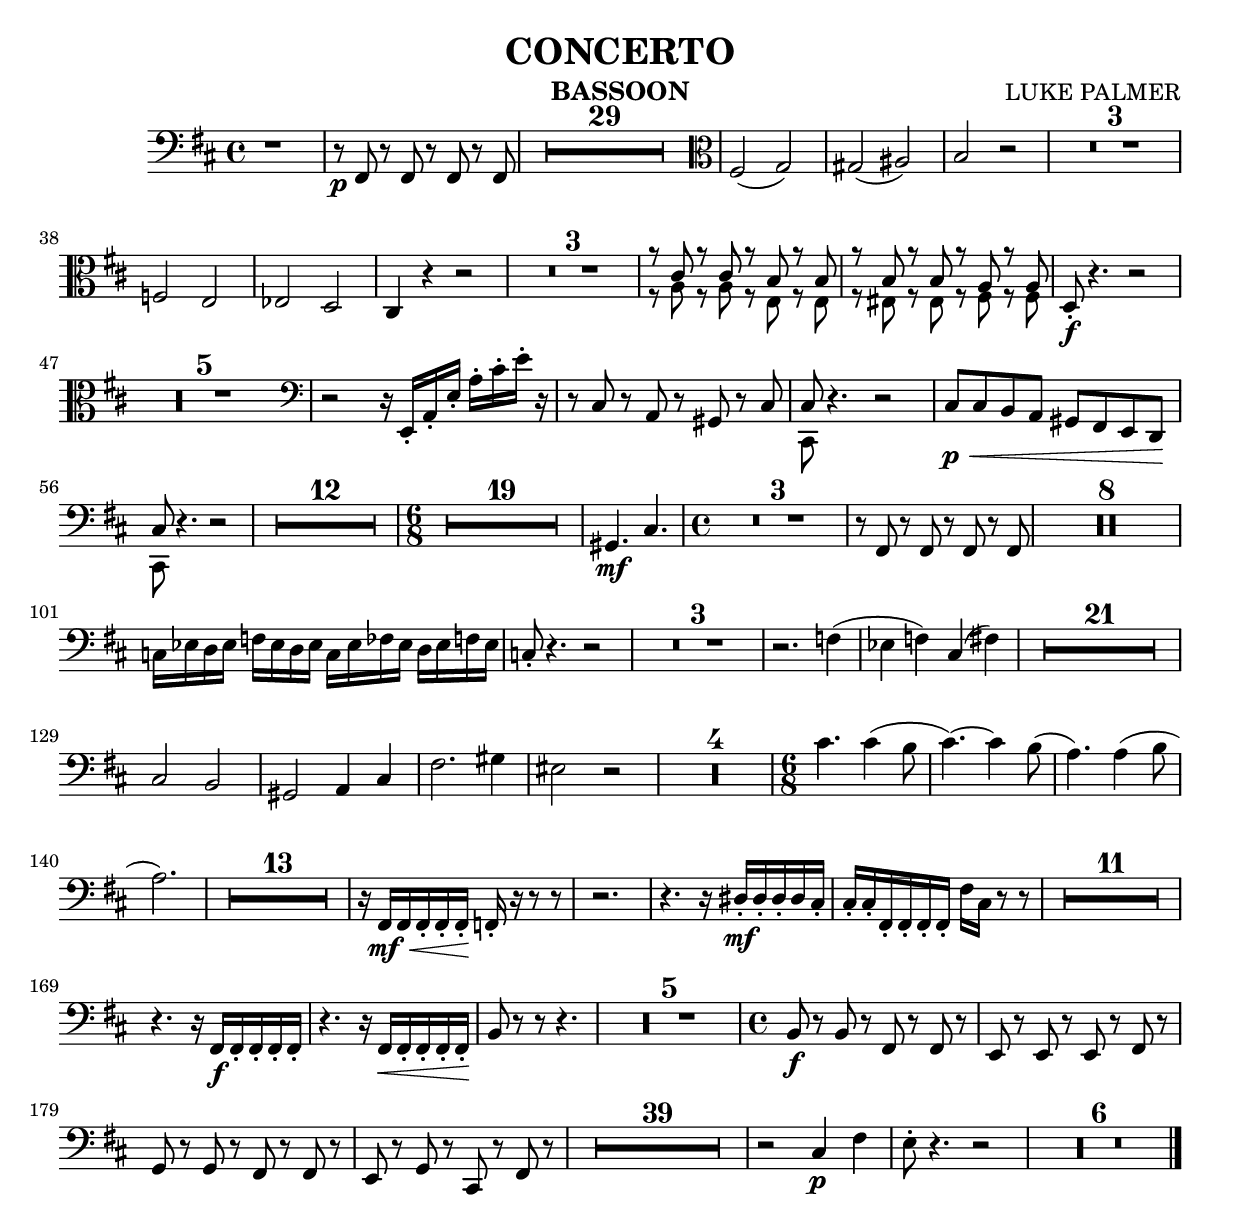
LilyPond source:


mvmtOneBassoon = \relative fis, {
  \clef bass
  \time 4/4
  \key b \minor
  
  r1
  | r8\p fis r8 fis r8 fis r8 fis
  | R1*29
  \clef alto
  | fis'2( g) 
  | gis( ais)
  | b r
  | R1*3
  | f2 e 
  | ees d
  | cis4 r4 r2
  | R1*3
  | << { r8 cis' r cis r b r b } \\
       { r8 a   r a   r e r e } >>
  | << { r8 b' r b r a r a } \\
       { r8 eis r eis r fis r fis } >>
  | d8-.\f r4. r2
  | R1*5
  \clef bass
  | r2 r16 e,-. a-. e'-. a-. cis-. e-. r
  | r8 cis, r a r gis r cis
  | << cis \\ cis, >> r4. r2
  | cis'8\p\< cis b a gis fis e d\!
  | << cis' \\ cis, >> r4. r2
  | R1*12
  \time 6/8
  | R2.*19
  | gis'4.\mf cis
  \time 4/4
  | R1*3
  | r8 fis, r fis r fis r fis
  | R1*8
  | c'16 ees d ees f ees d ees c ees fes ees d ees f ees
  | c8-. r4. r2
  | R1*3
  | r2. f4(
  | ees f) cis( fis)
  | R1*21
  | cis2 b
  | gis a4 cis4
  | fis2. gis4
  | eis2 r
  | R1*4
  \time 6/8
  | cis'4. cis4( b8
  | cis4.)~ cis4 b8(
  | a4.) a4( b8
  | a2.)
  | R2.*13
  | r16 fis,\mf\< fis fis-. fis-. fis-.\! f-. r r8 r8
  | r2.
  | r4. r16 dis'-.\mf dis-. dis-. dis cis-.
  | cis-. cis-. fis,-. fis-. fis-. fis-. fis' cis r8 r8
  | R2.*11
  | r4. r16 fis,\f fis-. fis-. fis-. fis-.
  | r4. r16 fis\< fis-. fis-. fis-. fis-.\!
  | b8 r r r4.
  | R2.*5
  \time 4/4
  | b8\f r b r fis r fis r
  | e r e r e r fis r
  | g r g r fis r fis r 
  | e r g r cis, r fis r
  | R1*39
  | r2 cis'4\p fis
  | e8-. r4. r2
  | R1*6
  | \bar "|."
}


\book {
	\header {
		composer = "LUKE PALMER"
		title = "CONCERTO"
		instrument = "BASSOON"
	}

	\score {
		<<
			\context Staff = mvmtOneBassoon <<
				\set Staff.midiInstrument = "bassoon"
				\set Score.skipBars = ##t
                #(set-accidental-style 'modern-voice)
				\mvmtOneBassoon
			>>
		>>
	}
}
